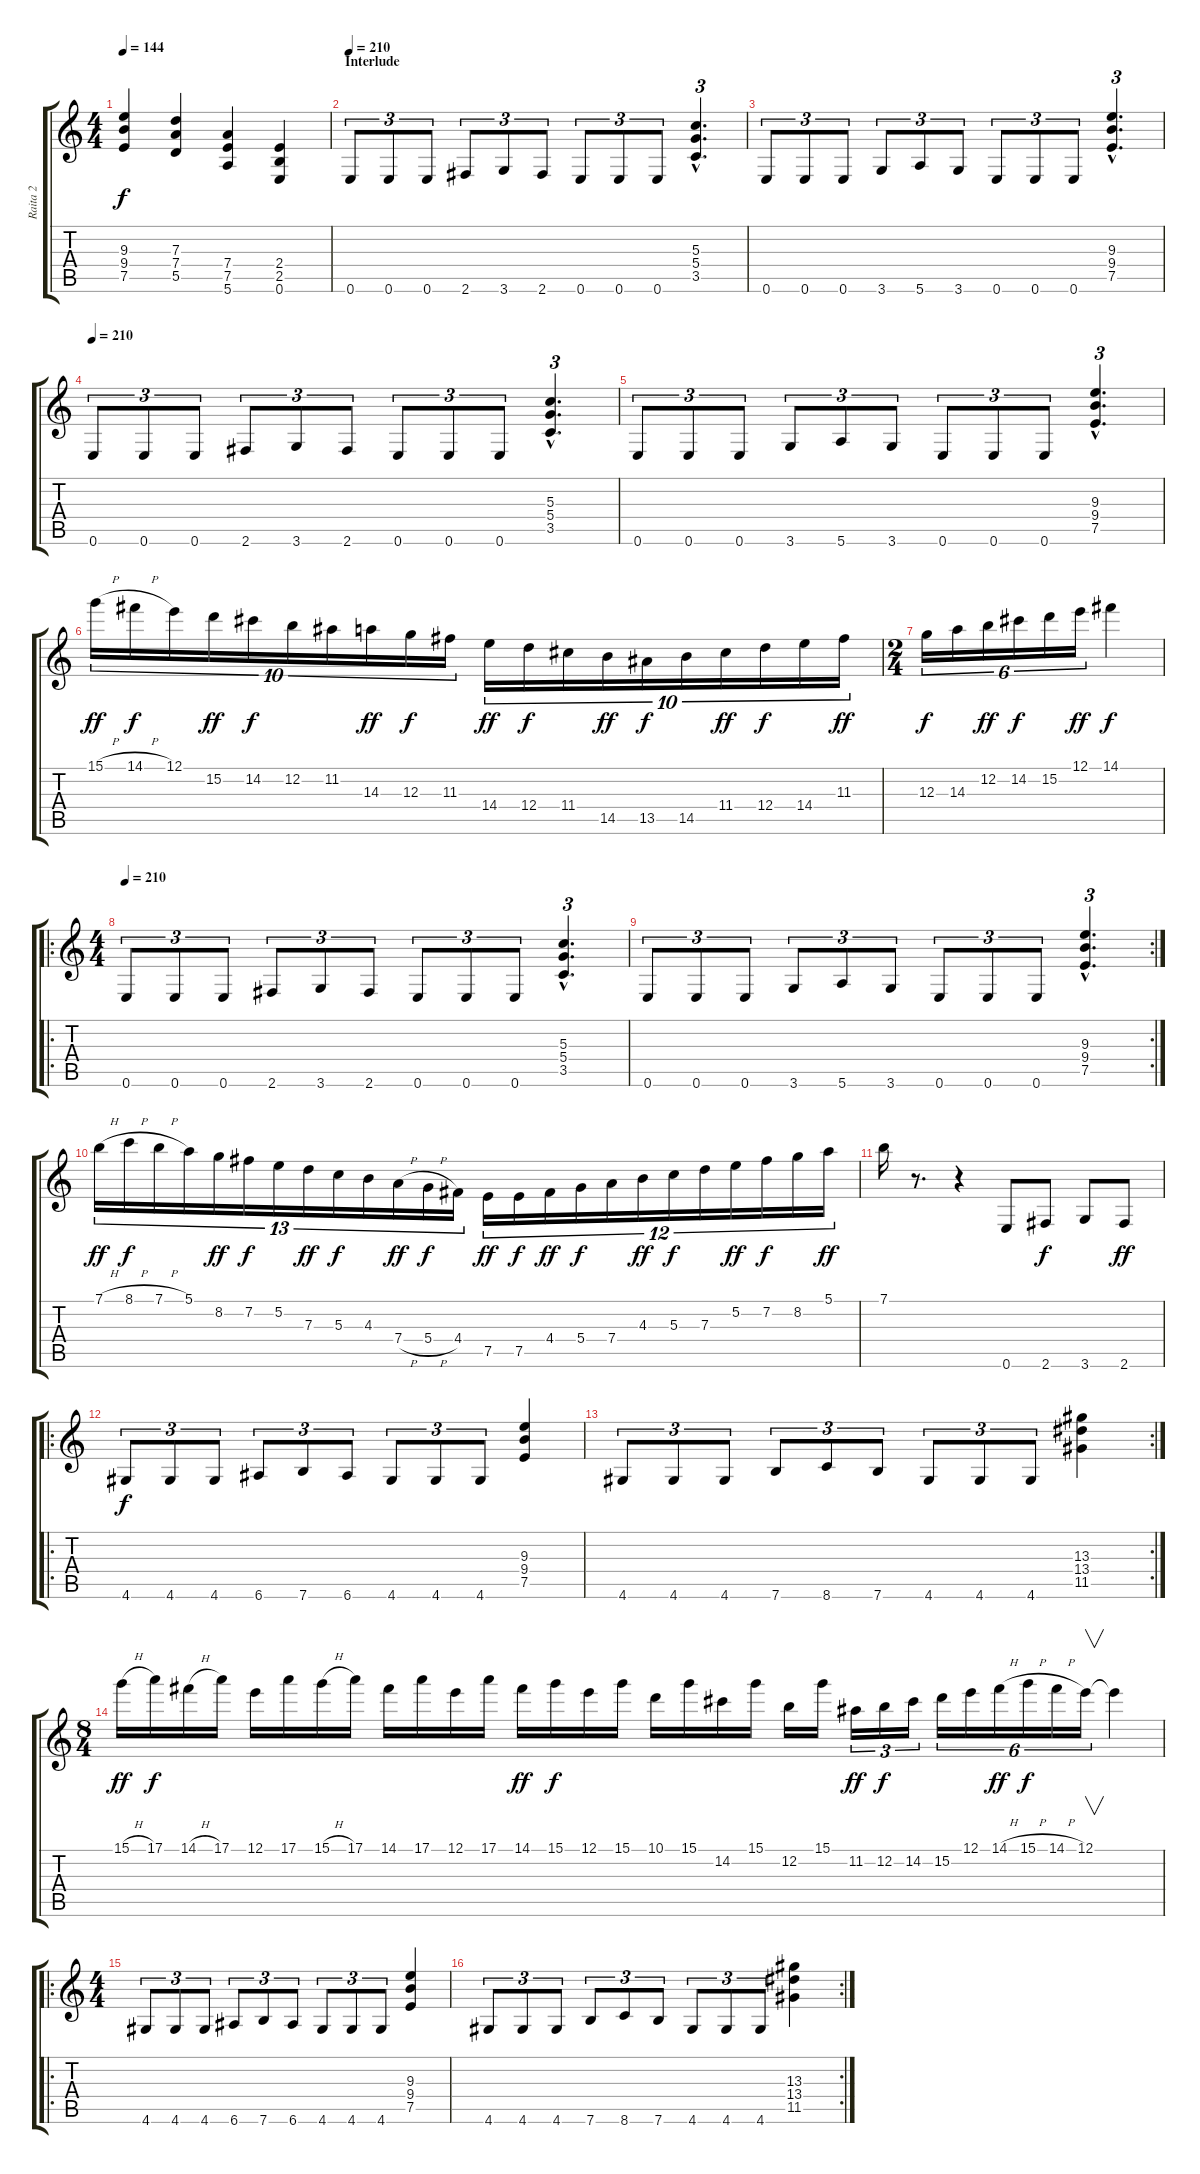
\track ("Raita 2" "Raita 2") {instrument fretlessbass}
\staff {score tabs}
\tuning (E4 B3 G3 D3 A2 E2) {hide}
\ts (4 4)
\tempo 144
\clef g2
\ks c
(9.3 9.4 7.5).4{dy f} (7.3 7.4 5.5).4 (7.4 7.5 5.6).4 (2.4 2.5 0.6).4 |
\section ("" "Interlude")
\tempo 210
0.6.8{tu (3 2) volume 14 balance 8} 0.6.8{tu (3 2)} 0.6.8{tu (3 2)} 2.6.8{tu (3 2)} 3.6.8{tu (3 2)} 2.6.8{tu (3 2)} 0.6.8{tu (3 2)} 0.6.8{tu (3 2)} 0.6.8{tu (3 2)} (5.3{hac} 5.4{hac} 3.5{hac}).4{d tu (3 2)} |
0.6.8{tu (3 2)} 0.6.8{tu (3 2)} 0.6.8{tu (3 2)} 3.6.8{tu (3 2)} 5.6.8{tu (3 2)} 3.6.8{tu (3 2)} 0.6.8{tu (3 2)} 0.6.8{tu (3 2)} 0.6.8{tu (3 2)} (9.3{hac} 9.4{hac} 7.5{hac}).4{d tu (3 2)} |
\tempo 210
0.6.8{tu (3 2) volume 14 balance 8} 0.6.8{tu (3 2)} 0.6.8{tu (3 2)} 2.6.8{tu (3 2)} 3.6.8{tu (3 2)} 2.6.8{tu (3 2)} 0.6.8{tu (3 2)} 0.6.8{tu (3 2)} 0.6.8{tu (3 2)} (5.3{hac} 5.4{hac} 3.5{hac}).4{d tu (3 2)} |
0.6.8{tu (3 2)} 0.6.8{tu (3 2)} 0.6.8{tu (3 2)} 3.6.8{tu (3 2)} 5.6.8{tu (3 2)} 3.6.8{tu (3 2)} 0.6.8{tu (3 2)} 0.6.8{tu (3 2)} 0.6.8{tu (3 2)} (9.3{hac} 9.4{hac} 7.5{hac}).4{d tu (3 2)} |
15.1{h}.16{tu (10 8) dy ff} 14.1{h}.16{tu (10 8) dy f} 12.1.16{tu (10 8)} 15.2.16{tu (10 8) dy ff} 14.2.16{tu (10 8) dy f} 12.2.16{tu (10 8)} 11.2.16{tu (10 8)} 14.3.16{tu (10 8) dy ff} 12.3.16{tu (10 8) dy f} 11.3.16{tu (10 8)} 14.4.16{tu (10 8) dy ff} 12.4.16{tu (10 8) dy f} 11.4.16{tu (10 8)} 14.5.16{tu (10 8) dy ff} 13.5.16{tu (10 8) dy f} 14.5.16{tu (10 8)} 11.4.16{tu (10 8) dy ff} 12.4.16{tu (10 8) dy f} 14.4.16{tu (10 8)} 11.3.16{tu (10 8) dy ff} |
\ts (2 4)
12.3.16{tu (6 4) dy f} 14.3.16{tu (6 4)} 12.2.16{tu (6 4) dy ff} 14.2.16{tu (6 4) dy f} 15.2.16{tu (6 4)} 12.1.16{tu (6 4) dy ff} 14.1.4{dy f} |
\ro
\ts (4 4)
\tempo 210
0.6.8{tu (3 2) volume 14 balance 8} 0.6.8{tu (3 2)} 0.6.8{tu (3 2)} 2.6.8{tu (3 2)} 3.6.8{tu (3 2)} 2.6.8{tu (3 2)} 0.6.8{tu (3 2)} 0.6.8{tu (3 2)} 0.6.8{tu (3 2)} (5.3{hac} 5.4{hac} 3.5{hac}).4{d tu (3 2)} |
\rc 2
0.6.8{tu (3 2)} 0.6.8{tu (3 2)} 0.6.8{tu (3 2)} 3.6.8{tu (3 2)} 5.6.8{tu (3 2)} 3.6.8{tu (3 2)} 0.6.8{tu (3 2)} 0.6.8{tu (3 2)} 0.6.8{tu (3 2)} (9.3{hac} 9.4{hac} 7.5{hac}).4{d tu (3 2)} |
7.1{h}.16{tu (13 8) dy ff} 8.1{h}.16{tu (13 8) dy f} 7.1{h}.16{tu (13 8)} 5.1.16{tu (13 8)} 8.2.16{tu (13 8) dy ff} 7.2.16{tu (13 8) dy f} 5.2.16{tu (13 8)} 7.3.16{tu (13 8) dy ff} 5.3.16{tu (13 8) dy f} 4.3.16{tu (13 8)} 7.4{h}.16{tu (13 8) dy ff} 5.4{h}.16{tu (13 8) dy f} 4.4.16{tu (13 8)} 7.5.16{tu (12 8) dy ff} 7.5.16{tu (12 8) dy f} 4.4.16{tu (12 8) dy ff} 5.4.16{tu (12 8) dy f} 7.4.16{tu (12 8)} 4.3.16{tu (12 8) dy ff} 5.3.16{tu (12 8) dy f} 7.3.16{tu (12 8)} 5.2.16{tu (12 8) dy ff} 7.2.16{tu (12 8) dy f} 8.2.16{tu (12 8)} 5.1.16{tu (12 8) dy ff} |
7.1.16 r.8{d} r.4 0.6.8 2.6.8{dy f} 3.6.8 2.6.8{dy ff} |
\ro
4.6.8{tu (3 2) dy f} 4.6.8{tu (3 2)} 4.6.8{tu (3 2)} 6.6.8{tu (3 2)} 7.6.8{tu (3 2)} 6.6.8{tu (3 2)} 4.6.8{tu (3 2)} 4.6.8{tu (3 2)} 4.6.8{tu (3 2)} (9.3 9.4 7.5).4 |
\rc 2
4.6.8{tu (3 2)} 4.6.8{tu (3 2)} 4.6.8{tu (3 2)} 7.6.8{tu (3 2)} 8.6.8{tu (3 2)} 7.6.8{tu (3 2)} 4.6.8{tu (3 2)} 4.6.8{tu (3 2)} 4.6.8{tu (3 2)} (13.3 13.4 11.5).4 |
\ts (8 4)
15.1{h}.16{dy ff} 17.1.16{dy f} 14.1{h}.16 17.1.16 12.1.16 17.1.16 15.1{h}.16 17.1.16 14.1.16 17.1.16 12.1.16 17.1.16 14.1.16{dy ff} 15.1.16{dy f} 12.1.16 15.1.16 10.1.16 15.1.16 14.2.16 15.1.16 12.2.16 15.1.16 11.2.16{tu (3 2) dy ff} 12.2.16{tu (3 2) dy f} 14.2.16{tu (3 2)} 15.2.16{tu (6 4)} 12.1.16{tu (6 4)} 14.1{h}.16{tu (6 4) dy ff} 15.1{h}.16{tu (6 4) dy f} 14.1{h}.16{tu (6 4)} 12.1.16{v tu (6 4)} 12.1{t}.4 |
\ro
\ts (4 4)
4.6.8{tu (3 2)} 4.6.8{tu (3 2)} 4.6.8{tu (3 2)} 6.6.8{tu (3 2)} 7.6.8{tu (3 2)} 6.6.8{tu (3 2)} 4.6.8{tu (3 2)} 4.6.8{tu (3 2)} 4.6.8{tu (3 2)} (9.3 9.4 7.5).4 |
\rc 2
4.6.8{tu (3 2)} 4.6.8{tu (3 2)} 4.6.8{tu (3 2)} 7.6.8{tu (3 2)} 8.6.8{tu (3 2)} 7.6.8{tu (3 2)} 4.6.8{tu (3 2)} 4.6.8{tu (3 2)} 4.6.8{tu (3 2)} (13.3 13.4 11.5).4
